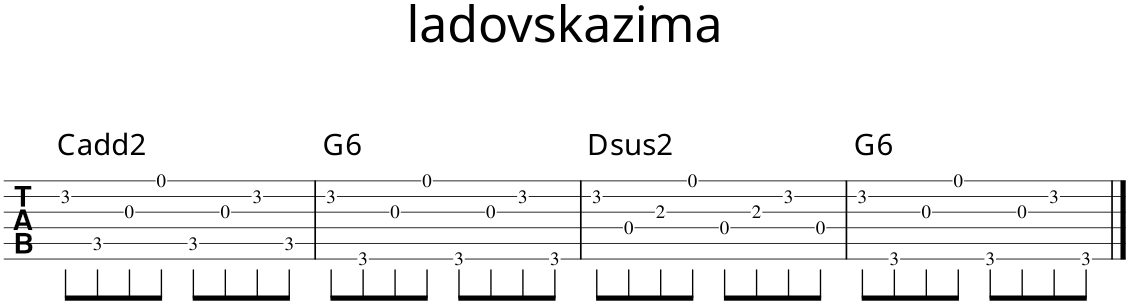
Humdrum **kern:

**kern	**harte
*part1	*part1
*staff1	*
*I"Guitar	*
*I'Guit.	*
*stria6	*
*	*
*k[]	*
*M4/4	*
=1	=1
8d\L	C:maj(2)
8C\	.
8G\	.
8e\J	.
8C\L	.
8G\	.
8d\	.
8C\J	.
=2	=2
!	!LO:H:kt=6
8d\L	G:maj6
8GG\	.
8G\	.
8e\J	.
8GG\L	.
8G\	.
8d\	.
8GG\J	.
=3	=3
!	!LO:H:kt=2
8d\L	D:(1,2,5)
8D\	.
8A\	.
8e\J	.
8D\L	.
8A\	.
8d\	.
8D\J	.
=4	=4
!	!LO:H:kt=6
8d\L	G:maj6
8GG\	.
8G\	.
8e\J	.
8GG\L	.
8G\	.
8d\	.
8GG\J	.
==	==
*-	*-
